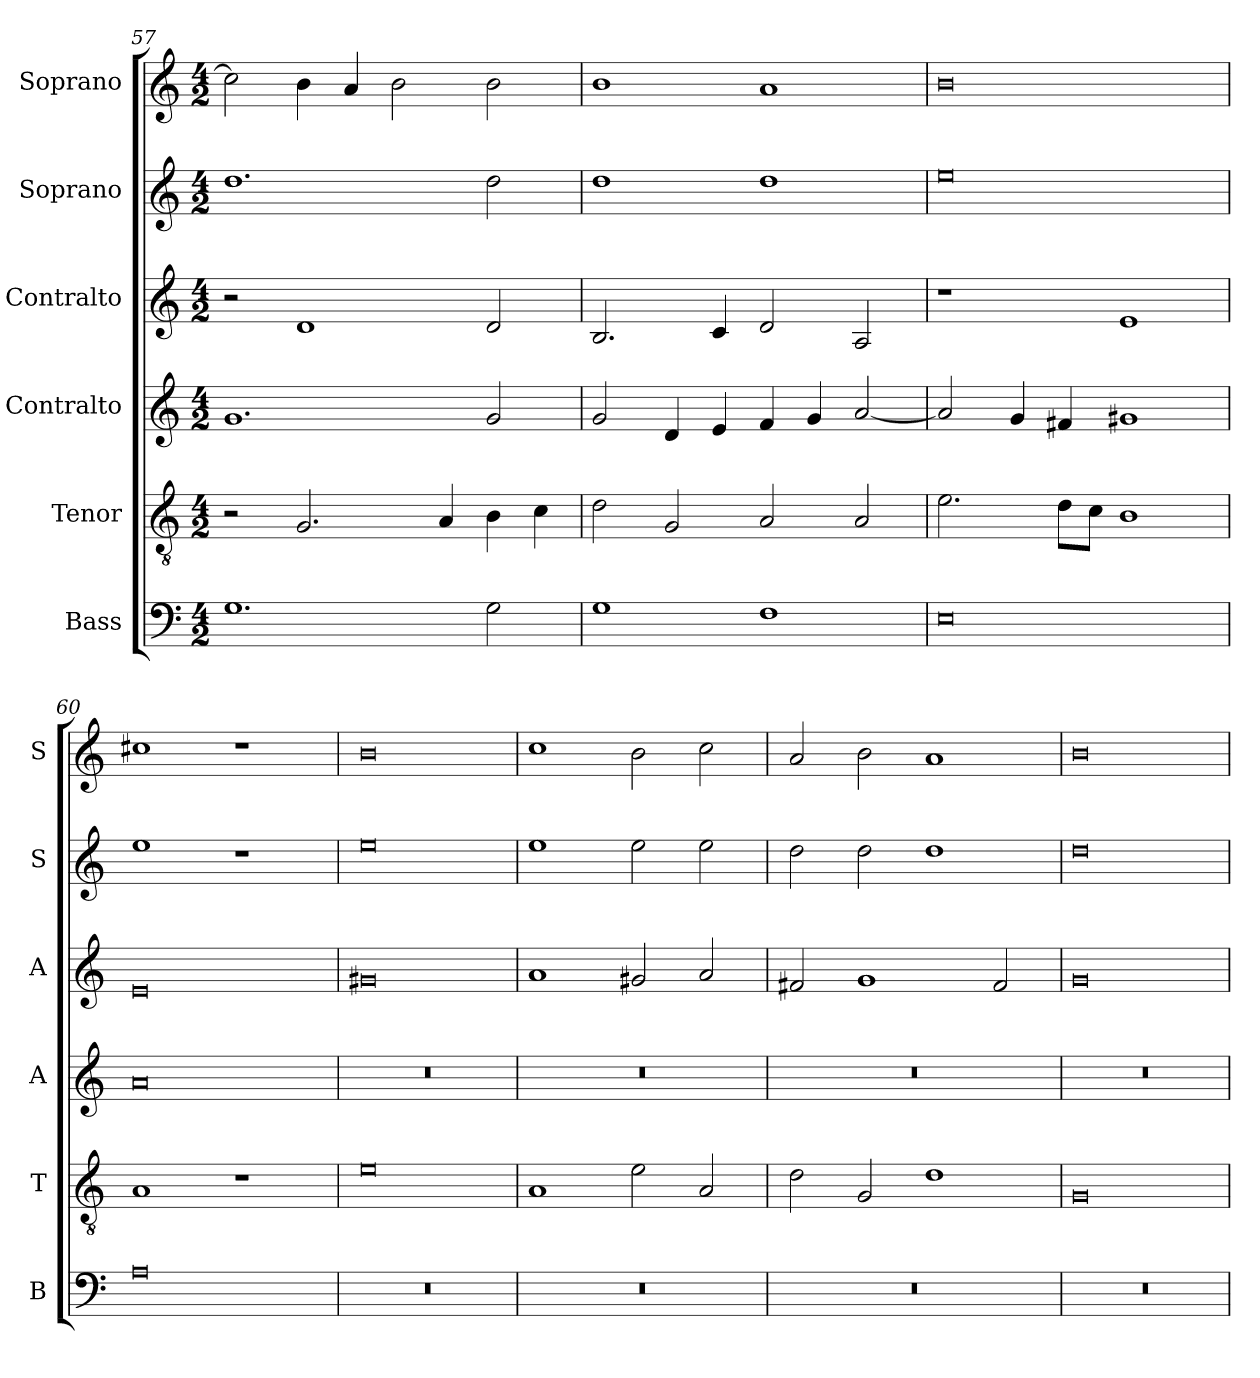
**kern	**kern	**kern	**kern	**kern	**kern
*part6	*part5	*part4	*part3	*part2	*part1
*staff6	*staff5	*staff4	*staff3	*staff2	*staff1
*I"Bass	*I"Tenor	*I"Contralto	*I"Contralto	*I"Soprano	*I"Soprano
*I'B	*I'T	*I'A	*I'A	*I'S	*I'S
*clefF4	*clefGv2	*clefG2	*clefG2	*clefG2	*clefG2
*k[]	*k[]	*k[]	*k[]	*k[]	*k[]
*C:ion	*C:ion	*C:ion	*C:ion	*C:ion	*C:ion
*M4/2	*M4/2	*M4/2	*M4/2	*M4/2	*M4/2
=57	=57	=57	=57	=57	=57
1.G	2r	1.g	2r	1.dd	2cc]
.	2.G	.	1d	.	4b
.	.	.	.	.	4a
.	.	.	.	.	2b
.	4A	.	.	.	.
2G	4B	2g	2d	2dd	2b
.	4c	.	.	.	.
=58	=58	=58	=58	=58	=58
1G	2d	2g	2.B	1dd	1b
.	2G	4d	.	.	.
.	.	4e	4c	.	.
1F	2A	4f	2d	1dd	1a
.	.	4g	.	.	.
.	2A	[2a	2A	.	.
=59	=59	=59	=59	=59	=59
0E	2.e	2a]	1r	0ee	0b
.	.	4g	.	.	.
.	8d\L	4f#X	.	.	.
.	8c\J	.	.	.	.
.	1B	1g#X	1e	.	.
=60	=60	=60	=60	=60	=60
0A	1A	0a	0e	1ee	1cc#X
.	1r	.	.	1r	1r
=61	=61	=61	=61	=61	=61
0r	0e	0r	0g#X	0ee	0b
=62	=62	=62	=62	=62	=62
0r	1A	0r	1a	1ee	1cc
.	2e	.	2g#X	2ee	2b
.	2A	.	2a	2ee	2cc
=63	=63	=63	=63	=63	=63
0r	2d	0r	2f#X	2dd	2a
.	2G	.	1g	2dd	2b
.	1d	.	.	1dd	1a
.	.	.	2f#	.	.
=64	=64	=64	=64	=64	=64
0r	0G	0r	0g	0dd	0b
=	=	=	=	=	=
*-	*-	*-	*-	*-	*-
